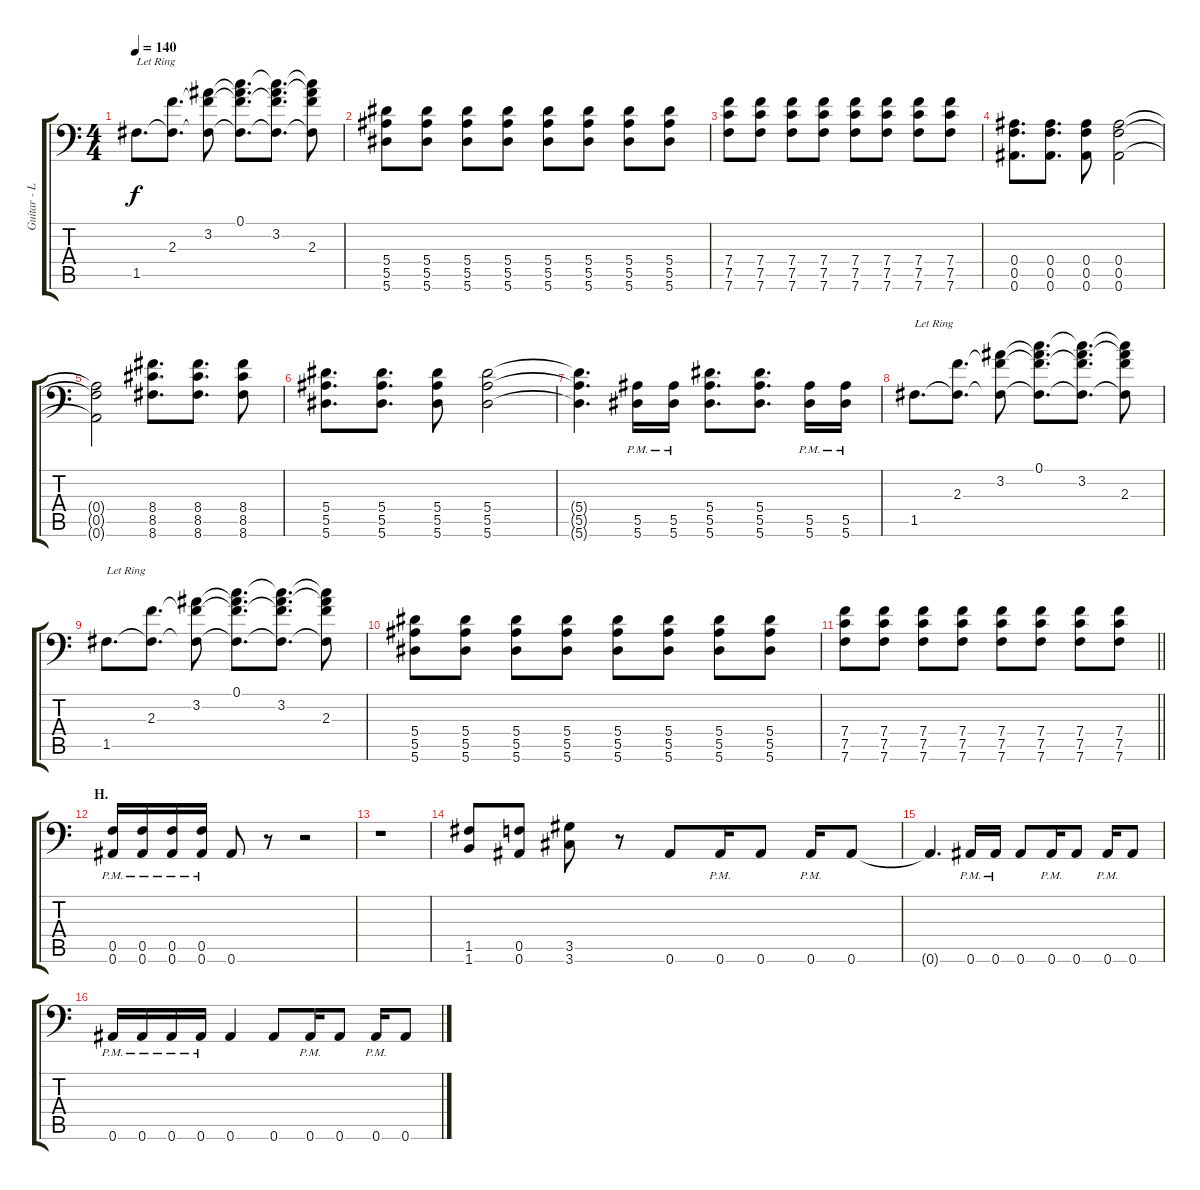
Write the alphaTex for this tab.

\track ("Guitar - Left" "Guitar - L") {instrument distortionguitar}
\staff {score tabs}
\tuning (C4 G3 Eb3 Bb2 F2 Bb1) {hide}
\ts (4 4)
\tempo 140
\clef f4
\ks c
1.5.8{d txt "Let Ring" dy f} (2.3 1.5{t}).8{d} (3.2 2.3{t} 1.5{t}).8 (0.1 3.2{t} 2.3{t} 1.5{t}).8{d} (0.1{t} 3.2 2.3{t} 1.5{t}).8{d} (0.1{t} 3.2{t} 2.3 1.5{t}).8 |
(5.4 5.5 5.6).8 (5.4 5.5 5.6).8 (5.4 5.5 5.6).8 (5.4 5.5 5.6).8 (5.4 5.5 5.6).8 (5.4 5.5 5.6).8 (5.4 5.5 5.6).8 (5.4 5.5 5.6).8 |
(7.4 7.5 7.6).8 (7.4 7.5 7.6).8 (7.4 7.5 7.6).8 (7.4 7.5 7.6).8 (7.4 7.5 7.6).8 (7.4 7.5 7.6).8 (7.4 7.5 7.6).8 (7.4 7.5 7.6).8 |
(0.4 0.5 0.6).8{d} (0.4 0.5 0.6).8{d} (0.4 0.5 0.6).8 (0.4 0.5 0.6).2 |
(0.4{t} 0.5{t} 0.6{t}).2 (8.4 8.5 8.6).8{d} (8.4 8.5 8.6).8{d} (8.4 8.5 8.6).8 |
(5.4 5.5 5.6).8{d} (5.4 5.5 5.6).8{d} (5.4 5.5 5.6).8 (5.4 5.5 5.6).2 |
(5.4{t} 5.5{t} 5.6{t}).4{d} (5.5{pm} 5.6{pm}).16 (5.5{pm} 5.6{pm}).16 (5.4 5.5 5.6).8{d} (5.4 5.5 5.6).8{d} (5.5{pm} 5.6{pm}).16 (5.5{pm} 5.6{pm}).16 |
1.5.8{d txt "Let Ring"} (2.3 1.5{t}).8{d} (3.2 2.3{t} 1.5{t}).8 (0.1 3.2{t} 2.3{t} 1.5{t}).8{d} (0.1{t} 3.2 2.3{t} 1.5{t}).8{d} (0.1{t} 3.2{t} 2.3 1.5{t}).8 |
1.5.8{d txt "Let Ring"} (2.3 1.5{t}).8{d} (3.2 2.3{t} 1.5{t}).8 (0.1 3.2{t} 2.3{t} 1.5{t}).8{d} (0.1{t} 3.2 2.3{t} 1.5{t}).8{d} (0.1{t} 3.2{t} 2.3 1.5{t}).8 |
(5.4 5.5 5.6).8 (5.4 5.5 5.6).8 (5.4 5.5 5.6).8 (5.4 5.5 5.6).8 (5.4 5.5 5.6).8 (5.4 5.5 5.6).8 (5.4 5.5 5.6).8 (5.4 5.5 5.6).8 |
\barLineRight lightlight
(7.4 7.5 7.6).8 (7.4 7.5 7.6).8 (7.4 7.5 7.6).8 (7.4 7.5 7.6).8 (7.4 7.5 7.6).8 (7.4 7.5 7.6).8 (7.4 7.5 7.6).8 (7.4 7.5 7.6).8 |
\section ("" "H.")
(0.5{pm} 0.6{pm}).16 (0.5{pm} 0.6{pm}).16 (0.5{pm} 0.6{pm}).16 (0.5{pm} 0.6{pm}).16 0.6.8 r.8 r.2 |
r.1 |
(1.5 1.6).8 (0.5 0.6).8 (3.5 3.6).8 r.8 0.6.8 0.6{pm}.16 0.6.8 0.6{pm}.16 0.6.8 |
0.6{t}.4{d} 0.6{pm}.16 0.6{pm}.16 0.6.8 0.6{pm}.16 0.6.8 0.6{pm}.16 0.6.8 |
0.6{pm}.16 0.6{pm}.16 0.6{pm}.16 0.6{pm}.16 0.6.4 0.6.8 0.6{pm}.16 0.6.8 0.6{pm}.16 0.6.8
